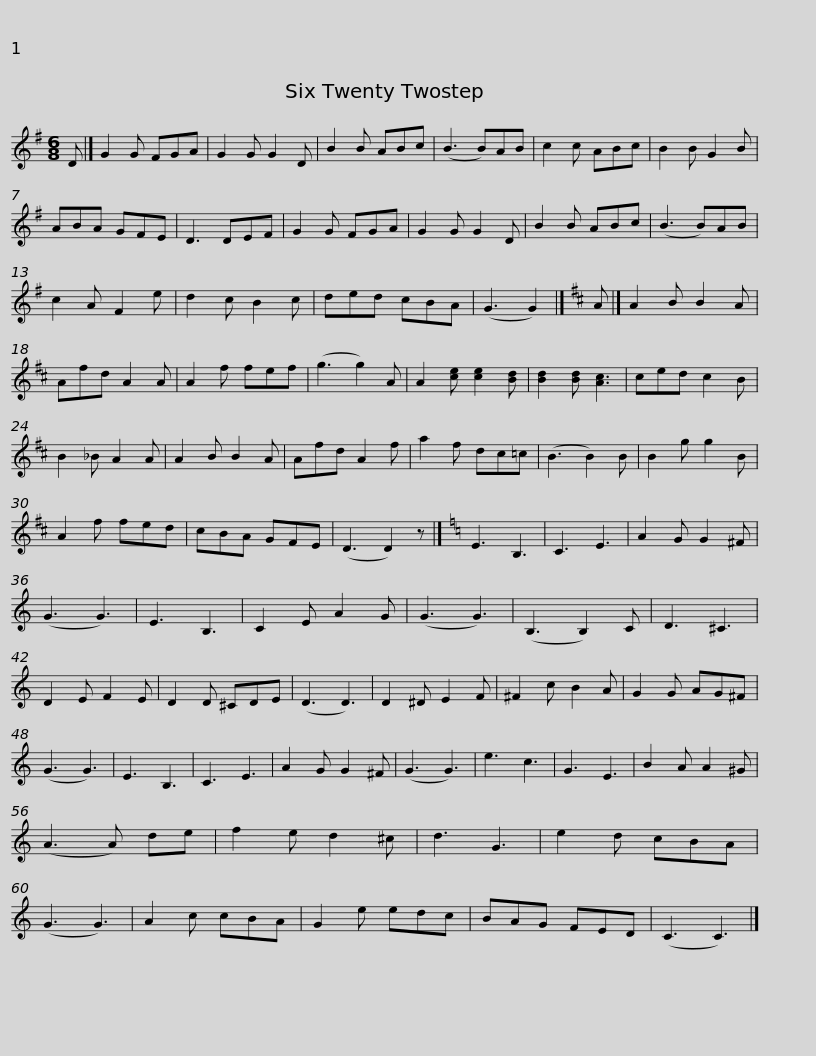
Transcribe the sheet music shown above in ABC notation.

X:1
L:1/8
M:6/8
I:linebreak $
K:G
V:1 treble
V:1
 D |] G2 G FGA | G2 G G2 D | B2 B ABc | (B3 B)AB | %5
 c2 c ABc | B2 B G2 B | ABA GFE | D3 DEF |$ G2 G FGA | %10
 G2 G G2 D | B2 B ABc | (B3 B)AB | c2 A F2 e | d2 c B2 c | %15
 ded cBA | (G3 G2) |][K:D] A |]$ A2 B B2 A | Afd A2 A | %20
 A2 f fef | (g3 g2) A | A2 [ce] [ce]2 [Bd] | [Bd]2 [Bd] [Ac]3 | ced c2 B | %25
 B2 _B A2 A | A2 B B2 A |$ Afd A2 f | a2 f dc=c | (B3 B2) B | %30
 B2 g g2 B | A2 f fed | cBA GFE | (D3 D2) z |][K:C] E3 B,3 | %35
 C3 E3 |$ A2 G G2 ^F | (G3 G3) | E3 B,3 | C2 E A2 G | %40
 (G3 G3) | (B,3 B,2) C | D3 ^C3 | D2 E F2 E | D2 D ^CDE | %45
 (D3 D3) |$ D2 ^D E2 F | ^F2 c B2 A | G2 G AG^F | (G3 G3) | %50
 E3 B,3 | C3 E3 | A2 G G2 ^F | (G3 G3) | e3 c3 | %55
 G3 E3 |$ B2 A A2 ^G | (A3 A) de | f2 e d2 ^c | d3 G3 | %60
 e2 d cBA | (G3 G3) | A2 c cBA | G2 e edc | BAG FED |$ %65
 (C3 C3) |] %66
